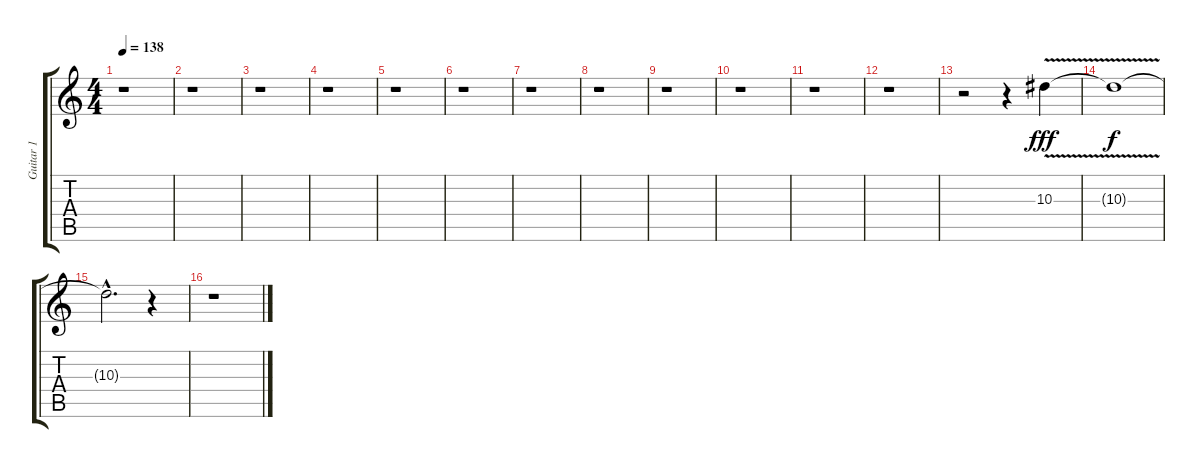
\track ("Guitar 1" "Guitar 1") {instrument distortionguitar}
\staff {score tabs}
\tuning (D4 A3 F3 C3 G2 C2) {hide}
\ts (4 4)
\tempo 138
\clef g2
\ks c
r.1{dy f} |
r.1 |
r.1 |
r.1 |
r.1 |
r.1 |
r.1 |
r.1 |
r.1 |
r.1 |
r.1 |
r.1 |
r.2 r.4 10.3{v}.4{dy fff} |
10.3{t}.1{dy f} |
10.3{hac t}.2{d} r.4 |
r.1
